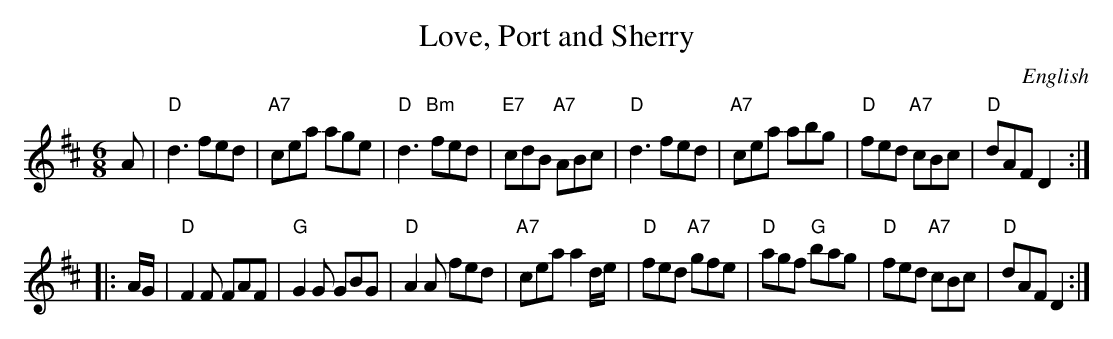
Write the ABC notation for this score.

X:1
T: Love, Port and Sherry
O: English
M: 6/8
L: 1/8
K: D
A \
| "D"d3 fed | "A7"cea age | "D"d3  "Bm"fed | "E7"cdB "A7"ABc \
| "D"d3 fed | "A7"cea abg | "D"fed "A7"cBc | "D" dAF     D2 :|
|: A/G/ \
| "D"F2F     FAF | "G"G2G    GBG | "D"A2A     fed | "A7"cea a2d/e/ \
| "D"fed "A7"gfe | "D"agf "G"bag | "D"fed "A7"cBc |  "D"dAF D2    :|
